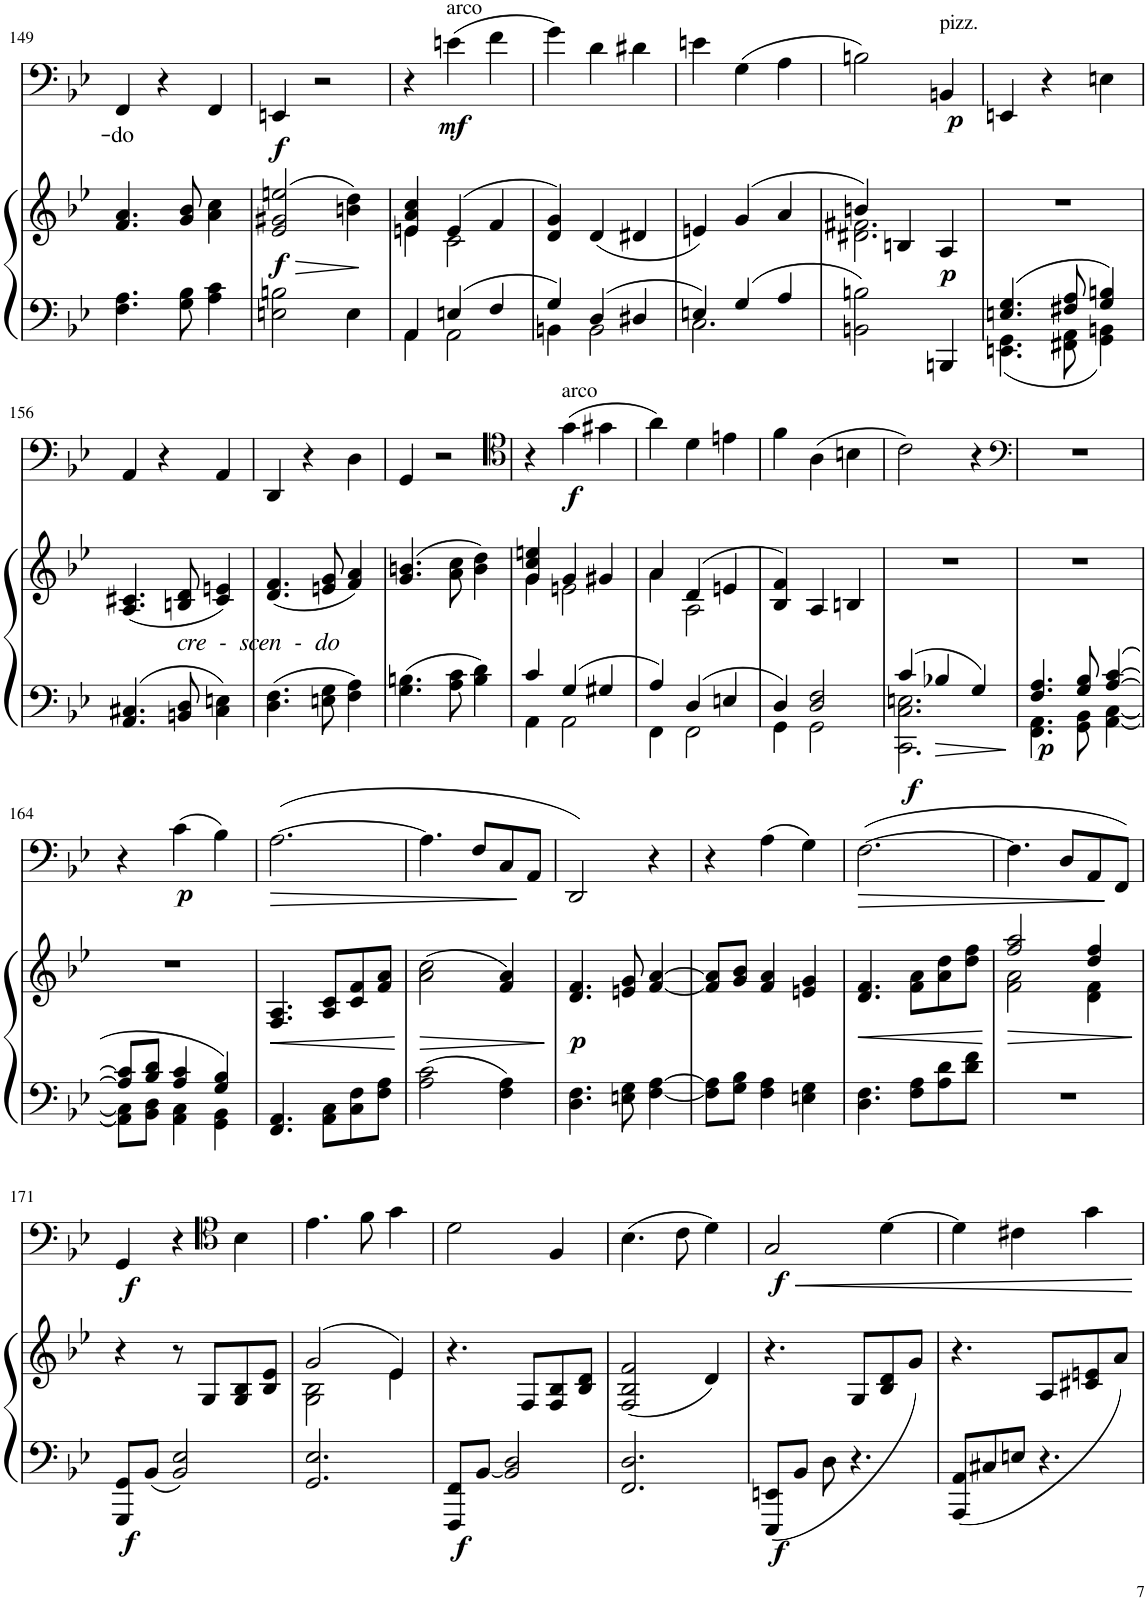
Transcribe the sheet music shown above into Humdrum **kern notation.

**kern	**kern	**dynam	**kern	**text	**dynam
*part2	*part2	*part2	*part1	*part1	*part1
*staff3	*staff2	*staff2/3	*staff1	*staff1	*staff1
*I"Piano	*	*	*I"Cello	*	*
*I'Pno	*	*	*	*	*
!!LO:PB:g=z
*clefF4	*clefG2	*	*clefF4	*	*
*k[b-e-]	*k[b-e-]	*	*k[b-e-]	*	*
*M3/4	*M3/4	*	*M3/4	*	*
=149	=149	=149	=149	=149	=149
!	!	!	!	!LO:LY:b	!
4.F\ 4.A\	4.f/ 4.a/	.	4FF/	-do	.
.	.	.	4r	.	.
8G\ 8B-\	8g/ 8b-/	.	.	.	.
4A\ 4c\	4a\ 4cc\	.	4FF/	.	.
=150	=150	=150	=150	=150	=150
!	!	!LO:HP:b	!	!	!
!	!	!LO:DY:n=1:b	!	!	!LO:DY:b
2En\ 2Bn\	(2e-/ 2g#X/ 2een/	> f	4EEn/	.	f
.	.	.	2r	.	.
4E\	4bn\ 4dd\)	.	.	.	.
.	.	]	.	.	.
=151	=151	=151	=151	=151	=151
*^	*^	*	*	*	*
4AA/	4AA\	4en/ 4a/ 4cc/	4e\	.	4r	.	.
!	!	!	!	!	!LO:TX:a:t=arco	!	!
!	!	!	!	!	!	!	!LO:DY:b
4En/	2AA\	(4e/	2c\	.	(4en\	.	mf
4F/	.	4f/	.	.	4f\	.	.
*	*	*v	*v	*	*	*	*
=152	=152	=152	=152	=152	=152	=152
4G/	4BBn\	4d/ 4g/)	.	4g\)	.	.
4D/	2BB\	(4d/	.	4d\	.	.
4D#X/	.	4d#X/	.	4d#X\	.	.
=153	=153	=153	=153	=153	=153	=153
4En/	2.C\	4en/)	.	4en\	.	.
4G/	.	(4g/	.	(4G\	.	.
4A/	.	4a/	.	4A\	.	.
*v	*v	*	*	*	*	*
=154	=154	=154	=154	=154	=154
*	*^	*	*	*	*
2BBn\ 2Bn\	4bn/)	2.d#X\ 2.f#X\	.	2Bn\)	.	.
.	4Bn/	.	.	.	.	.
!	!	!	!	!LO:TX:a:t=pizz.	!	!
!	!	!	!LO:DY:b	!	!	!LO:DY:b
4BBBn/	4A/	.	p	4BBn/	.	p
*	*v	*v	*	*	*	*
=155	=155	=155	=155	=155	=155
*^	*	*	*	*	*
4.En/ 4.G/	4.EEn\ 4.GG\	2.r	.	4EEn/	.	.
.	.	.	.	4r	.	.
8F#X/ 8A/	8FF#X\ 8AA\	.	.	.	.	.
4G/ 4Bn/	4GG\ 4BBn\	.	.	4En\	.	.
*v	*v	*	*	*	*	*
!!LO:LB:g=z
=156	=156	=156	=156	=156	=156
4.AA/ 4.C#X/	(4.A/ 4.c#X/	.	4AA/	.	.
.	.	.	4r	.	.
!LO:TX:a:i:t=cre  -  scen  -  do	!	!	!	!	!
8BBn/ 8D/	8Bn/ 8d/	.	.	.	.
4C#\ 4En\	4c#/ 4en/)	.	4AA/	.	.
=157	=157	=157	=157	=157	=157
4.D\ 4.F\	(4.d/ 4.f/	.	4DD/	.	.
.	.	.	4r	.	.
8En\ 8G\	8en/ 8g/	.	.	.	.
4F\ 4A\	4f/ 4a/)	.	4D\	.	.
=158	=158	=158	=158	=158	=158
4.G\ 4.Bn\	(4.g/ 4.bn/	.	4GG/	.	.
.	.	.	2r	.	.
8A\ 8c\	8a\ 8cc\	.	.	.	.
4B\ 4d\	4b\ 4dd\)	.	.	.	.
=159	=159	=159	=159	=159	=159
*	*	*	*clefC4	*	*
*^	*^	*	*	*	*
4c/	4AA\	4g/ 4cc/ 4een/	4g\	.	4r	.	.
!	!	!	!	!	!LO:TX:a:t=arco	!	!
!	!	!	!	!	!	!	!LO:DY:b
4G/	2AA\	4g/	2en\	.	(4g\	.	f
4G#X/	.	4g#X/	.	.	4g#X\	.	.
=160	=160	=160	=160	=160	=160	=160	=160
4A/	4FF\	4a/	4a\	.	4a\)	.	.
4D/	2FF\	(4d/	2A\	.	4d\	.	.
4En/	.	4en/	.	.	4en\	.	.
*	*	*v	*v	*	*	*	*
=161	=161	=161	=161	=161	=161	=161
4D/	4GG\	4B-/ 4f/)	.	4f\	.	.
2D/ 2F/	2GG\	4A/	.	(4A\	.	.
.	.	4Bn/	.	4Bn\	.	.
=162	=162	=162	=162	=162	=162	=162
!	!	!	!LO:DY:b=2	!	!	!
4c/	2.CC\ 2.C\ 2.En\	2.r	f	2c\)	.	.
4B-X/	.	.	.	.	.	.
4G/	.	.	.	4r	.	.
=163	=163	=163	=163	=163	=163	=163
*	*	*	*	*clefF4	*	*
!	!	!	!LO:DY:b=2	!	!	!
4.F/ 4.A/	4.FF\ 4.AA\	2.r	p	2.r	.	.
8G/ 8B-/	8GG\ 8BB-\	.	.	.	.	.
[4A/ [4c/	[4AA\ [4C\	.	.	.	.	.
!!LO:LB:g=z
=164	=164	=164	=164	=164	=164	=164
8A/] 8c/]L	8AA\] 8C\]L	2.r	.	4r	.	.
8B-/ 8d/J	8BB-\ 8D\J	.	.	.	.	.
!	!	!	!	!	!	!LO:DY:b
4A/ 4c/	4AA\ 4C\	.	.	(4c\	.	p
4G/ 4B-/	4GG\ 4BB-\	.	.	4B-\)	.	.
=165	=165	=165	=165	=165	=165	=165
!	!	!	!LO:HP:b	!	!	!LO:HP:b
*v	*v	*	*	*	*	*
4.FF/ 4.AA/	4.F/ 4.A/	<	([2.A\	.	>
8AA\ 8C\L	8A/ 8c/L	.	.	.	.
8C\ 8F\	8c/ 8f/	.	.	.	.
8F\ 8A\J	8f/ 8a/J	.	.	.	.
.	.	[	.	.	.
=166	=166	=166	=166	=166	=166
!	!	!LO:HP:b	!	!	!
2A\ 2c\	(2a\ 2cc\	>	4.A\]	.	.
.	.	.	8F/L	.	.
4F\ 4A\	4f/ 4a/)	.	8C/	.	.
.	.	.	8AA/J	.	]
.	.	]	.	.	.
=167	=167	=167	=167	=167	=167
!	!	!LO:DY:b	!	!	!
4.D\ 4.F\	4.d/ 4.f/	p	2DD/)	.	.
8En\ 8G\	8en/ 8g/	.	.	.	.
[4F\ [4A\	[4f/ [4a/	.	4r	.	.
=168	=168	=168	=168	=168	=168
8F\] 8A\]L	8f/] 8a/]L	.	4r	.	.
8G\ 8B-\J	8g/ 8b-/J	.	.	.	.
4F\ 4A\	4f/ 4a/	.	(4A\	.	.
4En\ 4G\	4en/ 4g/	.	4G\)	.	.
=169	=169	=169	=169	=169	=169
!	!	!LO:HP:b	!	!	!LO:HP:b
4.D\ 4.F\	4.d/ 4.f/	<	([2.F\	.	>
8F\ 8A\L	8f\ 8a\L	.	.	.	.
8A\ 8d\	8a\ 8dd\	.	.	.	.
8d\ 8f\J	8dd\ 8ff\J	.	.	.	.
.	.	[	.	.	.
=170	=170	=170	=170	=170	=170
!	!	!LO:HP:b	!	!	!
*	*^	*	*	*	*
2.r	2ff/ 2aa/	2f\ 2a\	>	4.F\]	.	.
.	.	.	.	8D/L	.	.
.	4dd/ 4ff/	4d\ 4f\	.	8AA/	.	.
.	.	.	.	8FF/J)	.	]
*	*v	*v	*	*	*	*
.	.	]	.	.	.
!!LO:LB:g=z
=171	=171	=171	=171	=171	=171
!	!	!LO:DY:b=2	!	!	!LO:DY:b
8GGG/ 8GG/L	4r	f	4GG/	.	f
8BB-/J	.	.	.	.	.
2BB-/ 2E-/	8r	.	4r	.	.
.	8G/L	.	.	.	.
*	*	*	*clefC4	*	*
.	8G/ 8B-/	.	4B-\	.	.
.	8B-/ 8e-/J	.	.	.	.
=172	=172	=172	=172	=172	=172
*	*^	*	*	*	*
2.GG/ 2.E-/	(2g/	2G\ 2B-\	.	4.e-\	.	.
.	.	.	.	8f\	.	.
.	4e-/)	4e-\	.	4g\	.	.
=173	=173	=173	=173	=173	=173	=173
!	!	!	!LO:DY:b=2	!	!	!
*	*v	*v	*	*	*	*
8FFF/ 8FF/L	4.r	f	2d\	.	.
[8BB-/J	.	.	.	.	.
2BB-/] 2D/	.	.	.	.	.
.	8F/L	.	.	.	.
.	8F/ 8B-/	.	4F/	.	.
.	8B-/ 8d/J	.	.	.	.
=174	=174	=174	=174	=174	=174
2.FF/ 2.D/	(2F/ 2B-/ 2f/	.	(4.B-\	.	.
.	.	.	8c\	.	.
.	4d/)	.	4d\)	.	.
=175	=175	=175	=175	=175	=175
!	!	!LO:DY:b=2	!	!	!LO:HP:b
!	!	!	!	!	!LO:DY:n=1:b
(8EEE-/ 8EEn/L	4.r	f	2G/	.	< f
8BB-/J	.	.	.	.	.
8D\	.	.	.	.	.
4.r	8G/L	.	.	.	.
.	8B-/ 8d/	.	[4d\	.	.
.	(8g/J	.	.	.	.
=176	=176	=176	=176	=176	=176
8AAA/ 8AA/L	4.r	.	4d\]	.	.
8C#X/	.	.	.	.	.
8En/J	.	.	4c#X\	.	.
4.r	8A/L	.	.	.	.
.	8c#X/ 8en/	.	4g\	.	.
.	8a/J)	.	.	.	.
.	.	.	.	.	[
=	=	=	=	=	=
*-	*-	*-	*-	*-	*-
